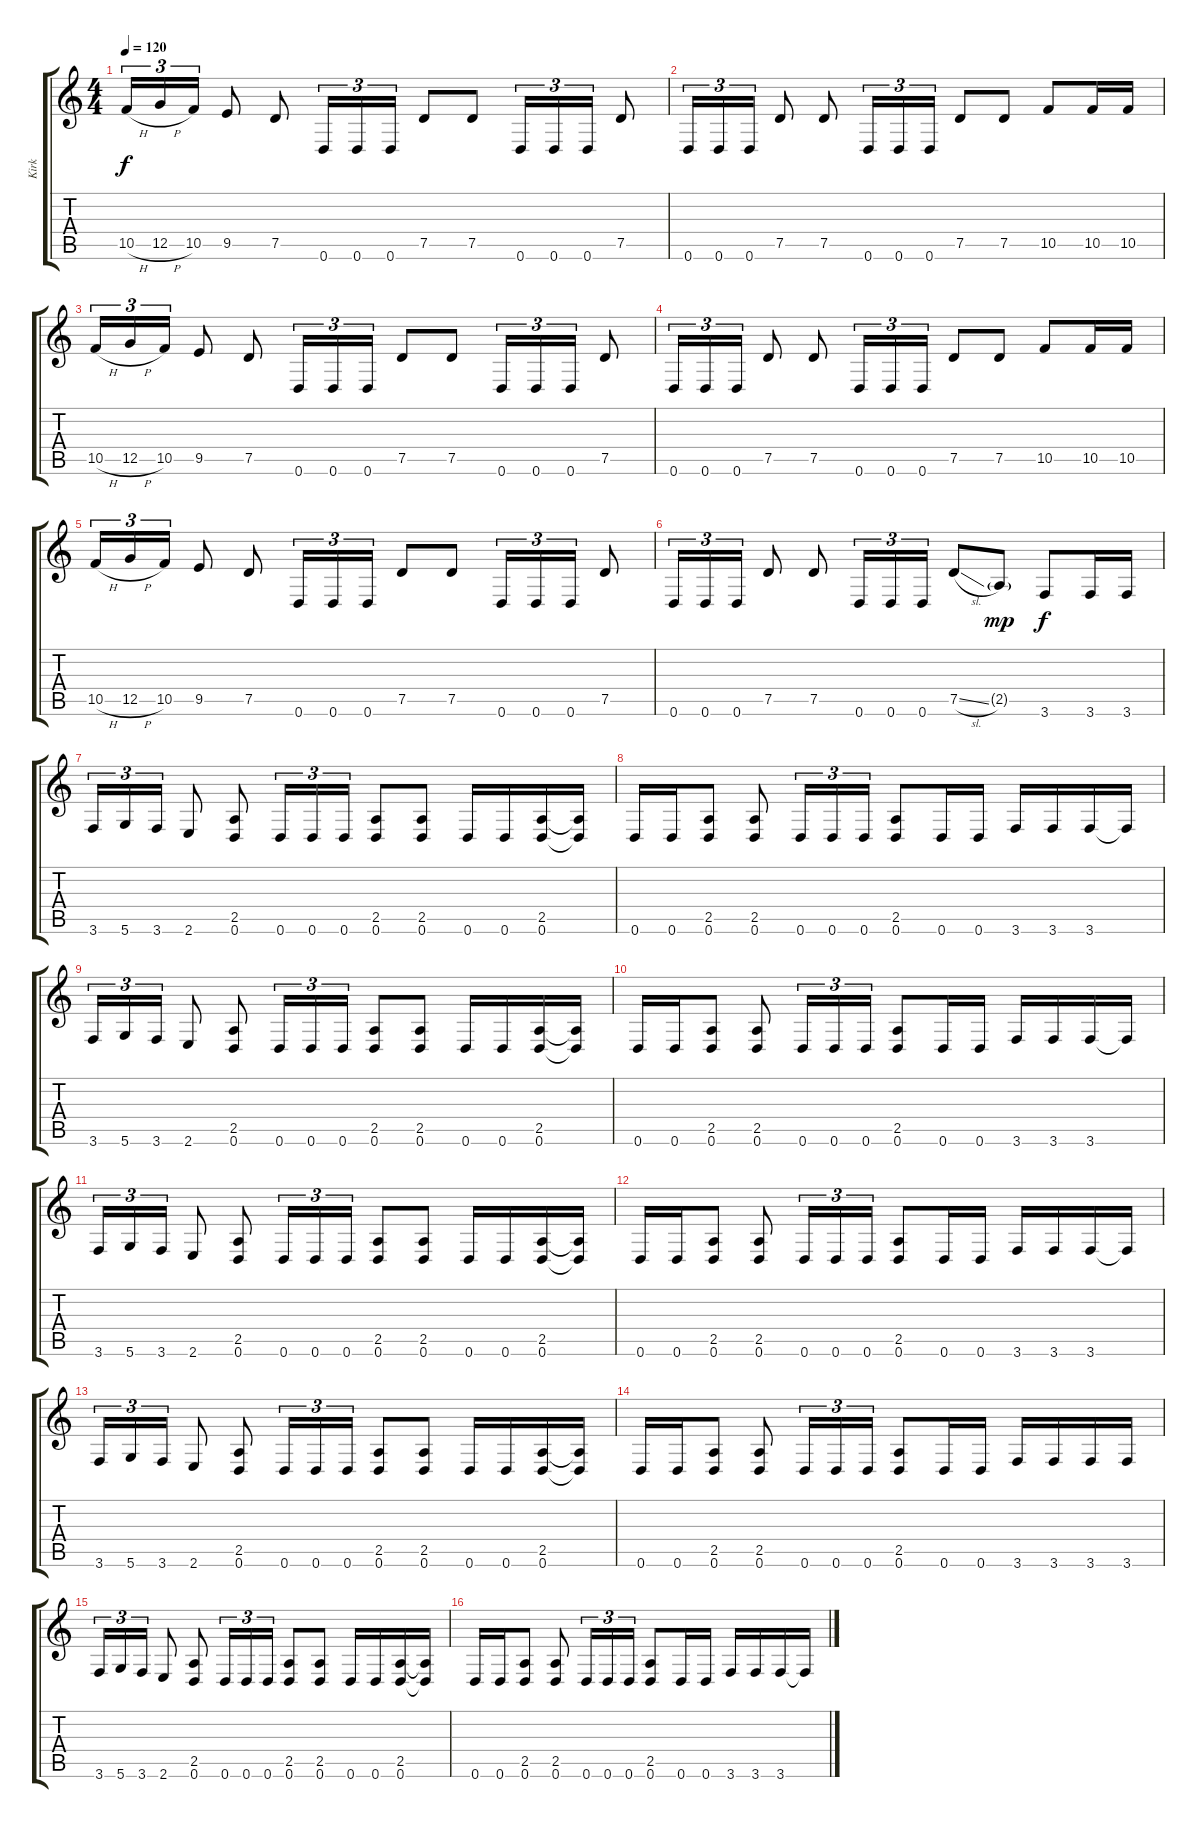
\track ("Kirk" "Kirk") {instrument distortionguitar}
\staff {score tabs}
\tuning (D4 A3 F3 C3 G2 D2) {hide}
\ts (4 4)
\tempo 120
\clef g2
\ks c
10.5{h}.16{tu (3 2) dy f} 12.5{h}.16{tu (3 2)} 10.5.16{tu (3 2)} 9.5.8 7.5.8 0.6.16{tu (3 2)} 0.6.16{tu (3 2)} 0.6.16{tu (3 2)} 7.5.8 7.5.8 0.6.16{tu (3 2)} 0.6.16{tu (3 2)} 0.6.16{tu (3 2)} 7.5.8 |
0.6.16{tu (3 2)} 0.6.16{tu (3 2)} 0.6.16{tu (3 2)} 7.5.8 7.5.8 0.6.16{tu (3 2)} 0.6.16{tu (3 2)} 0.6.16{tu (3 2)} 7.5.8 7.5.8 10.5.8 10.5.16 10.5.16 |
10.5{h}.16{tu (3 2)} 12.5{h}.16{tu (3 2)} 10.5.16{tu (3 2)} 9.5.8 7.5.8 0.6.16{tu (3 2)} 0.6.16{tu (3 2)} 0.6.16{tu (3 2)} 7.5.8 7.5.8 0.6.16{tu (3 2)} 0.6.16{tu (3 2)} 0.6.16{tu (3 2)} 7.5.8 |
0.6.16{tu (3 2)} 0.6.16{tu (3 2)} 0.6.16{tu (3 2)} 7.5.8 7.5.8 0.6.16{tu (3 2)} 0.6.16{tu (3 2)} 0.6.16{tu (3 2)} 7.5.8 7.5.8 10.5.8 10.5.16 10.5.16 |
10.5{h}.16{tu (3 2)} 12.5{h}.16{tu (3 2)} 10.5.16{tu (3 2)} 9.5.8 7.5.8 0.6.16{tu (3 2)} 0.6.16{tu (3 2)} 0.6.16{tu (3 2)} 7.5.8 7.5.8 0.6.16{tu (3 2)} 0.6.16{tu (3 2)} 0.6.16{tu (3 2)} 7.5.8 |
0.6.16{tu (3 2)} 0.6.16{tu (3 2)} 0.6.16{tu (3 2)} 7.5.8 7.5.8 0.6.16{tu (3 2)} 0.6.16{tu (3 2)} 0.6.16{tu (3 2)} 7.5{sl}.8 2.5{g}.8{dy mp} 3.6.8{dy f} 3.6.16 3.6.16 |
3.6.16{tu (3 2)} 5.6.16{tu (3 2)} 3.6.16{tu (3 2)} 2.6.8 (2.5 0.6).8 0.6.16{tu (3 2)} 0.6.16{tu (3 2)} 0.6.16{tu (3 2)} (2.5 0.6).8 (2.5 0.6).8 0.6.16 0.6.16 (2.5 0.6).16 (2.5{t} 0.6{t}).16 |
0.6.16 0.6.16 (2.5 0.6).8 (2.5 0.6).8 0.6.16{tu (3 2)} 0.6.16{tu (3 2)} 0.6.16{tu (3 2)} (2.5 0.6).8 0.6.16 0.6.16 3.6.16 3.6.16 3.6.16 3.6{t}.16 |
3.6.16{tu (3 2)} 5.6.16{tu (3 2)} 3.6.16{tu (3 2)} 2.6.8 (2.5 0.6).8 0.6.16{tu (3 2)} 0.6.16{tu (3 2)} 0.6.16{tu (3 2)} (2.5 0.6).8 (2.5 0.6).8 0.6.16 0.6.16 (2.5 0.6).16 (2.5{t} 0.6{t}).16 |
0.6.16 0.6.16 (2.5 0.6).8 (2.5 0.6).8 0.6.16{tu (3 2)} 0.6.16{tu (3 2)} 0.6.16{tu (3 2)} (2.5 0.6).8 0.6.16 0.6.16 3.6.16 3.6.16 3.6.16 3.6{t}.16 |
3.6.16{tu (3 2)} 5.6.16{tu (3 2)} 3.6.16{tu (3 2)} 2.6.8 (2.5 0.6).8 0.6.16{tu (3 2)} 0.6.16{tu (3 2)} 0.6.16{tu (3 2)} (2.5 0.6).8 (2.5 0.6).8 0.6.16 0.6.16 (2.5 0.6).16 (2.5{t} 0.6{t}).16 |
0.6.16 0.6.16 (2.5 0.6).8 (2.5 0.6).8 0.6.16{tu (3 2)} 0.6.16{tu (3 2)} 0.6.16{tu (3 2)} (2.5 0.6).8 0.6.16 0.6.16 3.6.16 3.6.16 3.6.16 3.6{t}.16 |
3.6.16{tu (3 2)} 5.6.16{tu (3 2)} 3.6.16{tu (3 2)} 2.6.8 (2.5 0.6).8 0.6.16{tu (3 2)} 0.6.16{tu (3 2)} 0.6.16{tu (3 2)} (2.5 0.6).8 (2.5 0.6).8 0.6.16 0.6.16 (2.5 0.6).16 (2.5{t} 0.6{t}).16 |
0.6.16 0.6.16 (2.5 0.6).8 (2.5 0.6).8 0.6.16{tu (3 2)} 0.6.16{tu (3 2)} 0.6.16{tu (3 2)} (2.5 0.6).8 0.6.16 0.6.16 3.6.16 3.6.16 3.6.16 3.6.16 |
3.6.16{tu (3 2)} 5.6.16{tu (3 2)} 3.6.16{tu (3 2)} 2.6.8 (2.5 0.6).8 0.6.16{tu (3 2)} 0.6.16{tu (3 2)} 0.6.16{tu (3 2)} (2.5 0.6).8 (2.5 0.6).8 0.6.16 0.6.16 (2.5 0.6).16 (2.5{t} 0.6{t}).16 |
0.6.16 0.6.16 (2.5 0.6).8 (2.5 0.6).8 0.6.16{tu (3 2)} 0.6.16{tu (3 2)} 0.6.16{tu (3 2)} (2.5 0.6).8 0.6.16 0.6.16 3.6.16 3.6.16 3.6.16 3.6{t}.16
